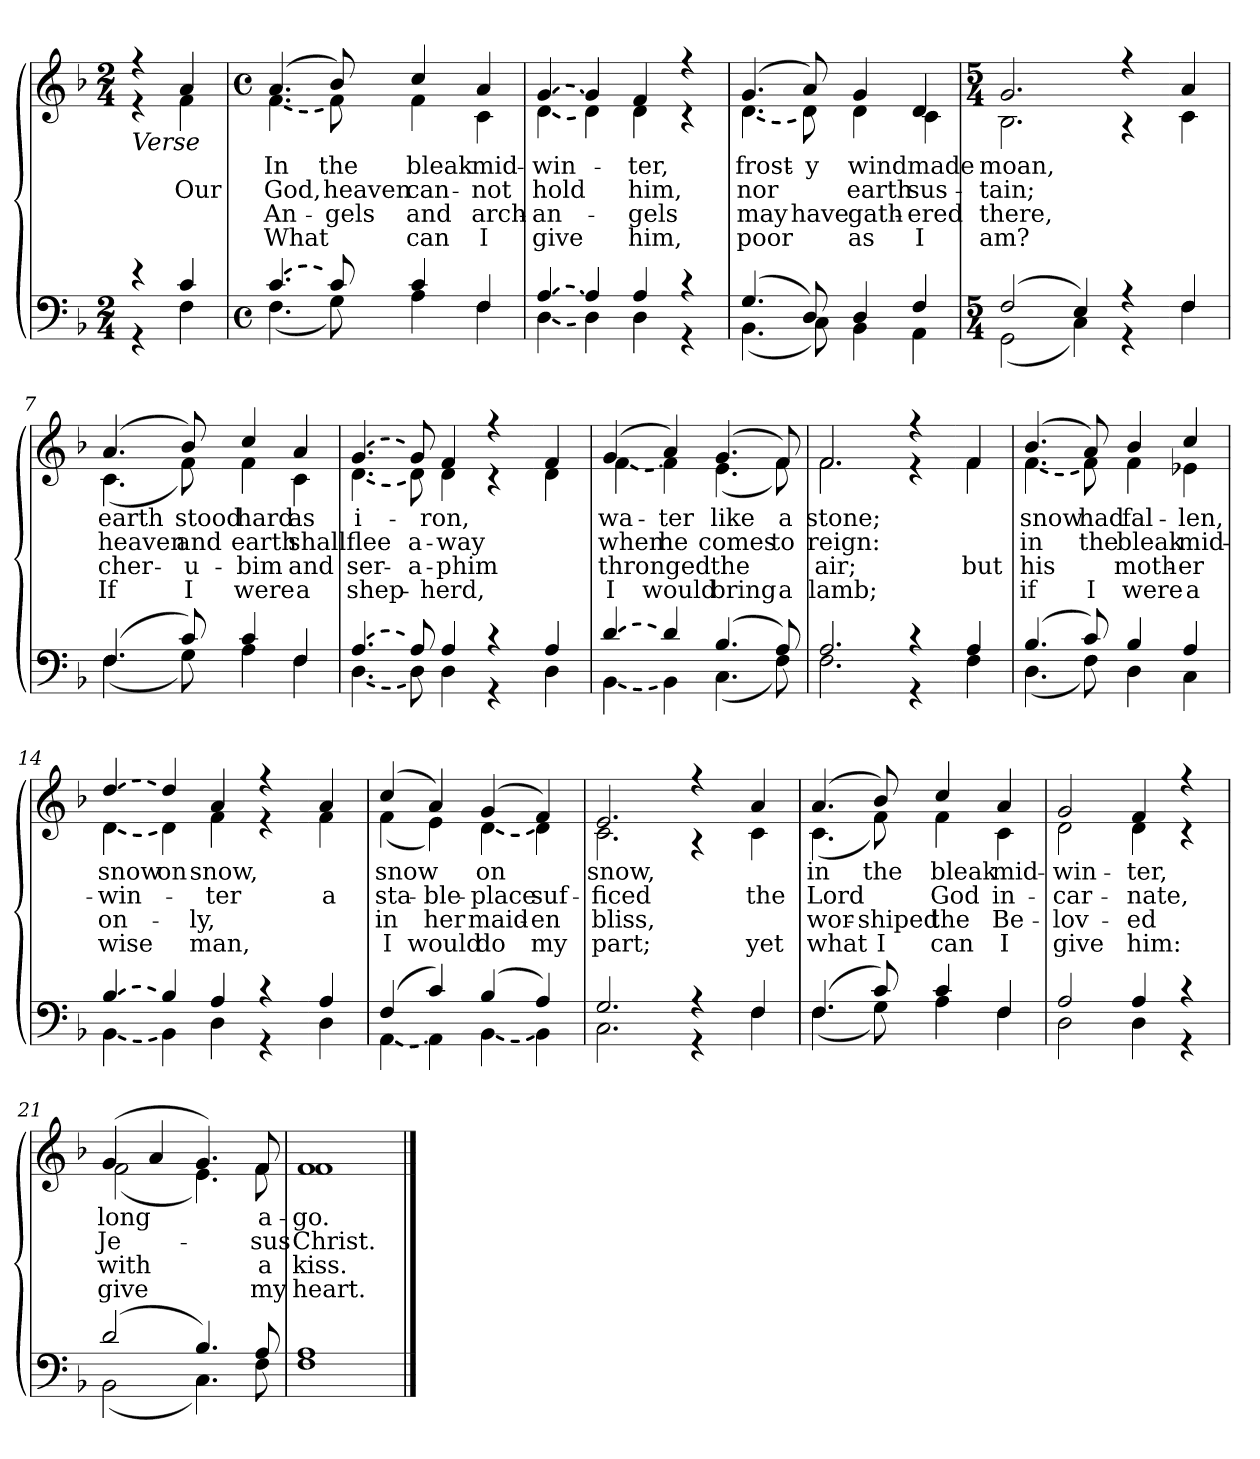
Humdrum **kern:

**kern	**kern	**text	**text	**text	**text
*part2	*part1	*part1	*part1	*part1	*part1
*staff2	*staff1	*staff1	*staff1	*staff1	*staff1
*clefF4	*clefG2	*	*	*	*
*k[b-]	*k[b-]	*	*	*	*
*M2/4	*M2/4	*	*	*	*
=1	=1	=1	=1	=1	=1
*^	*^	*	*	*	*
!	!	!LO:TX:b:i:t=Verse	!	!	!	!	!
4r	4r	4r	4r	.	.	.	.
!	!	!	!	!	!LO:LY:b	!	!
4c!/	4F!\	4a!/	4f!\	.	Our	.	.
=2	=2	=2	=2	=2	=2	=2	=2
*M4/4	*	*M4/4	*	*	*	*	*
*met(c)	*	*met(c)	*	*	*	*	*
!LO:T:dash	!	!	!LO:T:dash	!LO:LY:b	!LO:LY:b	!LO:LY:b	!LO:LY:b
[4.c/	(<4.F\	(>4.a/	[4.f\	In	God,	An-	What
!	!	!	!	!LO:LY:b	!LO:LY:b	!LO:LY:b	!
8c/]	8G\)	8b-/)	8f\]	the	heaven	-gels	.
!	!	!	!	!LO:LY:b	!LO:LY:b	!LO:LY:b	!LO:LY:b
4c/	4A\	4cc/	4f\	bleak	can-	and	can
!	!	!	!	!LO:LY:b	!LO:LY:b	!LO:LY:b	!LO:LY:b
4F/	4F\	4a/	4c\	mid-	-not	arch-	I
=3	=3	=3	=3	=3	=3	=3	=3
!LO:T:dash	!LO:T:dash	!LO:T:dash	!LO:T:dash	!LO:LY:b	!LO:LY:b	!LO:LY:b	!LO:LY:b
[4A/	[4D\	[4g/	[4d\	-win-	hold	-an-	give
4A/]	4D\]	4g/]	4d\]	.	.	.	.
!	!	!	!	!LO:LY:b	!LO:LY:b	!LO:LY:b	!LO:LY:b
4A/	4D\	4f/	4d\	-ter,	him,	-gels	him,
4r	4r	4r	4r	.	.	.	.
!!LO:LB:g=z	!!
=4	=4	=4	=4	=4	=4	=4	=4
!	!	!	!LO:T:dash	!LO:LY:b	!LO:LY:b	!LO:LY:b	!LO:LY:b
(>4.G/	(<4.BB-\	(>4.g/	[4.d\	frost-	nor	may	poor
!	!	!	!	!LO:LY:b	!	!LO:LY:b	!
8D/)	8C\)	8a/)	8d\]	-y	.	have	.
!	!	!	!	!LO:LY:b	!LO:LY:b	!LO:LY:b	!LO:LY:b
4D/	4BB-\	4g/	4d\	wind	earth	gath-	as
!	!	!	!	!LO:LY:b	!LO:LY:b	!LO:LY:b	!LO:LY:b
4F/	4AA\	4d/	4c\	made	sus-	-ered	I
=5	=5	=5	=5	=5	=5	=5	=5
*M5/4	*	*M5/4	*	*	*	*	*
!	!	!	!	!LO:LY:b	!LO:LY:b	!LO:LY:b	!LO:LY:b
(>2F/	(<2GG\	2.g/	2.B-\	moan,	-tain;	there,	am?
4E/)	4C\)	.	.	.	.	.	.
4r	4r	4r	4r	.	.	.	.
!!LO:LB:g=z	!!
=6-	=6-	=6-	=6-	=6-	=6-	=6-	=6-
4F!/	4F!\	4a!/	4c!\	.	.	.	.
=7	=7	=7	=7	=7	=7	=7	=7
!	!	!	!	!LO:LY:b	!LO:LY:b	!LO:LY:b	!LO:LY:b
(>4.F/	(<4.F\	(>4.a/	(<4.c\	earth	heaven	cher-	If
!	!	!	!	!LO:LY:b	!LO:LY:b	!LO:LY:b	!LO:LY:b
8c/)	8G\)	8b-/)	8f\)	stood	and	-u-	I
!	!	!	!	!LO:LY:b	!LO:LY:b	!LO:LY:b	!LO:LY:b
4c/	4A\	4cc/	4f\	hard	earth	-bim	were
!	!	!	!	!LO:LY:b	!LO:LY:b	!LO:LY:b	!LO:LY:b
4F/	4F\	4a/	4c\	as	shall	and	a
=8	=8	=8	=8	=8	=8	=8	=8
!LO:T:dash	!LO:T:dash	!LO:T:dash	!LO:T:dash	!LO:LY:b	!LO:LY:b	!LO:LY:b	!LO:LY:b
[4.A/	[4.D\	[4.g/	[4.d\	i-	flee	ser-	shep-
!	!	!	!	!	!LO:LY:b	!LO:LY:b	!
8A/]	8D\]	8g/]	8d\]	.	a-	-a-	.
!	!	!	!	!LO:LY:b	!LO:LY:b	!LO:LY:b	!LO:LY:b
4A/	4D\	4f/	4d\	-ron,	-way	-phim	-herd,
4r	4r	4r	4r	.	.	.	.
!!LO:LB:g=z	!!
=9-	=9-	=9-	=9-	=9-	=9-	=9-	=9-
4A!/	4D!\	4f!/	4d!\	.	.	.	.
=10	=10	=10	=10	=10	=10	=10	=10
!LO:T:dash	!LO:T:dash	!	!LO:T:dash	!LO:LY:b	!LO:LY:b	!LO:LY:b	!LO:LY:b
[4d/	[4BB-\	(>4g/	[4f\	wa-	when	thronged	I
!	!	!	!	!LO:LY:b	!LO:LY:b	!	!LO:LY:b
4d/]	4BB-\]	4a/)	4f\]	-ter	he	.	would
!	!	!	!	!LO:LY:b	!LO:LY:b	!LO:LY:b	!LO:LY:b
(>4.B-/	(<4.C\	(>4.g/	(<4.e\	like	comes	the	bring
!	!	!	!	!LO:LY:b	!LO:LY:b	!	!LO:LY:b
8A/)	8F\)	8f/)	8f\)	a	to	.	a
=11	=11	=11	=11	=11	=11	=11	=11
!	!	!	!	!LO:LY:b	!LO:LY:b	!LO:LY:b	!LO:LY:b
2.A/	2.F\	2.f/	2.f\	stone;	reign:	air;	lamb;
4r	4r	4r	4r	.	.	.	.
!!LO:LB:g=z	!!
=12-	=12-	=12-	=12-	=12-	=12-	=12-	=12-
!	!	!	!	!	!	!LO:LY:b	!
4A!/	4F!\	4f!/	4f!\	.	.	but	.
=13	=13	=13	=13	=13	=13	=13	=13
!	!	!	!LO:T:dash	!LO:LY:b	!LO:LY:b	!LO:LY:b	!LO:LY:b
(>4.B-/	(<4.D\	(>4.b-/	[4.f\	snow	in	his	if
!	!	!	!	!LO:LY:b	!LO:LY:b	!	!LO:LY:b
8c/)	8F\)	8a/)	8f\]	had	the	.	I
!	!	!	!	!LO:LY:b	!LO:LY:b	!LO:LY:b	!LO:LY:b
4B-/	4D\	4b-/	4f\	fal-	bleak	moth-	were
!	!	!	!	!LO:LY:b	!LO:LY:b	!LO:LY:b	!LO:LY:b
4A/	4C\	4cc/	4e-X\	-len,	mid-	-er	a
=14	=14	=14	=14	=14	=14	=14	=14
!LO:T:dash	!LO:T:dash	!LO:T:dash	!LO:T:dash	!LO:LY:b	!LO:LY:b	!LO:LY:b	!LO:LY:b
[4B-/	[4BB-\	[4dd/	[4d\	snow	-win-	on-	wise
!	!	!	!	!LO:LY:b	!	!	!
4B-/]	4BB-\]	4dd/]	4d\]	on	.	.	.
!	!	!	!	!LO:LY:b	!LO:LY:b	!LO:LY:b	!LO:LY:b
4A/	4D\	4a/	4f\	snow,	-ter	-ly,	man,
4r	4r	4r	4r	.	.	.	.
!!LO:LB:g=z	!!
=15-	=15-	=15-	=15-	=15-	=15-	=15-	=15-
!	!	!	!	!	!LO:LY:b	!	!
4A!/	4D!\	4a!/	4f!\	.	a	.	.
=16	=16	=16	=16	=16	=16	=16	=16
!	!LO:T:dash	!	!	!LO:LY:b	!LO:LY:b	!LO:LY:b	!LO:LY:b
(>4F/	[4AA\	(>4cc/	(<4f\	snow	sta-	in	I
!	!	!	!	!	!LO:LY:b	!LO:LY:b	!LO:LY:b
4c/)	4AA\]	4a/)	4e\)	.	-ble-	her	would
!	!LO:T:dash	!	!LO:T:dash	!LO:LY:b	!LO:LY:b	!LO:LY:b	!LO:LY:b
(>4B-/	[4BB-\	(>4g/	[4d\	on	-place	maid-	do
!	!	!	!	!	!LO:LY:b	!LO:LY:b	!LO:LY:b
4A/)	4BB-\]	4f/)	4d\]	.	suf-	-en	my
=17	=17	=17	=17	=17	=17	=17	=17
!	!	!	!	!LO:LY:b	!LO:LY:b	!LO:LY:b	!LO:LY:b
2.G/	2.C\	2.e/	2.c\	snow,	-ficed	bliss,	part;
4r	4r	4r	4r	.	.	.	.
!!LO:LB:g=z	!!
=18-	=18-	=18-	=18-	=18-	=18-	=18-	=18-
!	!	!	!	!	!LO:LY:b	!	!LO:LY:b
4F!/	4F!\	4a!/	4c!\	.	the	.	yet
=19	=19	=19	=19	=19	=19	=19	=19
!	!	!	!	!LO:LY:b	!LO:LY:b	!LO:LY:b	!LO:LY:b
(>4.F/	(<4.F\	(>4.a/	(<4.c\	in	Lord	wor-	what
!	!	!	!	!LO:LY:b	!	!LO:LY:b	!LO:LY:b
8c/)	8G\)	8b-/)	8f\)	the	.	-shiped	I
!	!	!	!	!LO:LY:b	!LO:LY:b	!LO:LY:b	!LO:LY:b
4c/	4A\	4cc/	4f\	bleak	God	the	can
!	!	!	!	!LO:LY:b	!LO:LY:b	!LO:LY:b	!LO:LY:b
4F/	4F\	4a/	4c\	mid-	in-	Be-	I
=20	=20	=20	=20	=20	=20	=20	=20
!	!	!	!	!LO:LY:b	!LO:LY:b	!LO:LY:b	!LO:LY:b
2A/	2D\	2g/	2d\	-win-	-car-	-lov-	give
!	!	!	!	!LO:LY:b	!LO:LY:b	!LO:LY:b	!LO:LY:b
4A/	4D\	4f/	4d\	-ter,	-nate,	-ed	him:
4r	4r	4r	4r	.	.	.	.
!!LO:LB:g=z	!!
=21	=21	=21	=21	=21	=21	=21	=21
!	!	!	!	!LO:LY:b	!LO:LY:b	!LO:LY:b	!LO:LY:b
(>2d/	(<2BB-\	(>4g/	(<2f\	long	Je-	with	give
.	.	4a/	.	.	.	.	.
4.B-/)	4.C\)	4.g/)	4.e\)	.	.	.	.
!	!	!	!	!LO:LY:b	!LO:LY:b	!LO:LY:b	!LO:LY:b
8A/	8F\	8f/	8f\	a-	-sus	a	my
=22	=22	=22	=22	=22	=22	=22	=22
!	!	!	!	!LO:LY:b	!LO:LY:b	!LO:LY:b	!LO:LY:b
1A	1F	1f	1f	-go.	Christ.	kiss.	heart.
*v	*v	*	*	*	*	*	*
*	*v	*v	*	*	*	*
==	==	==	==	==	==
*-	*-	*-	*-	*-	*-
